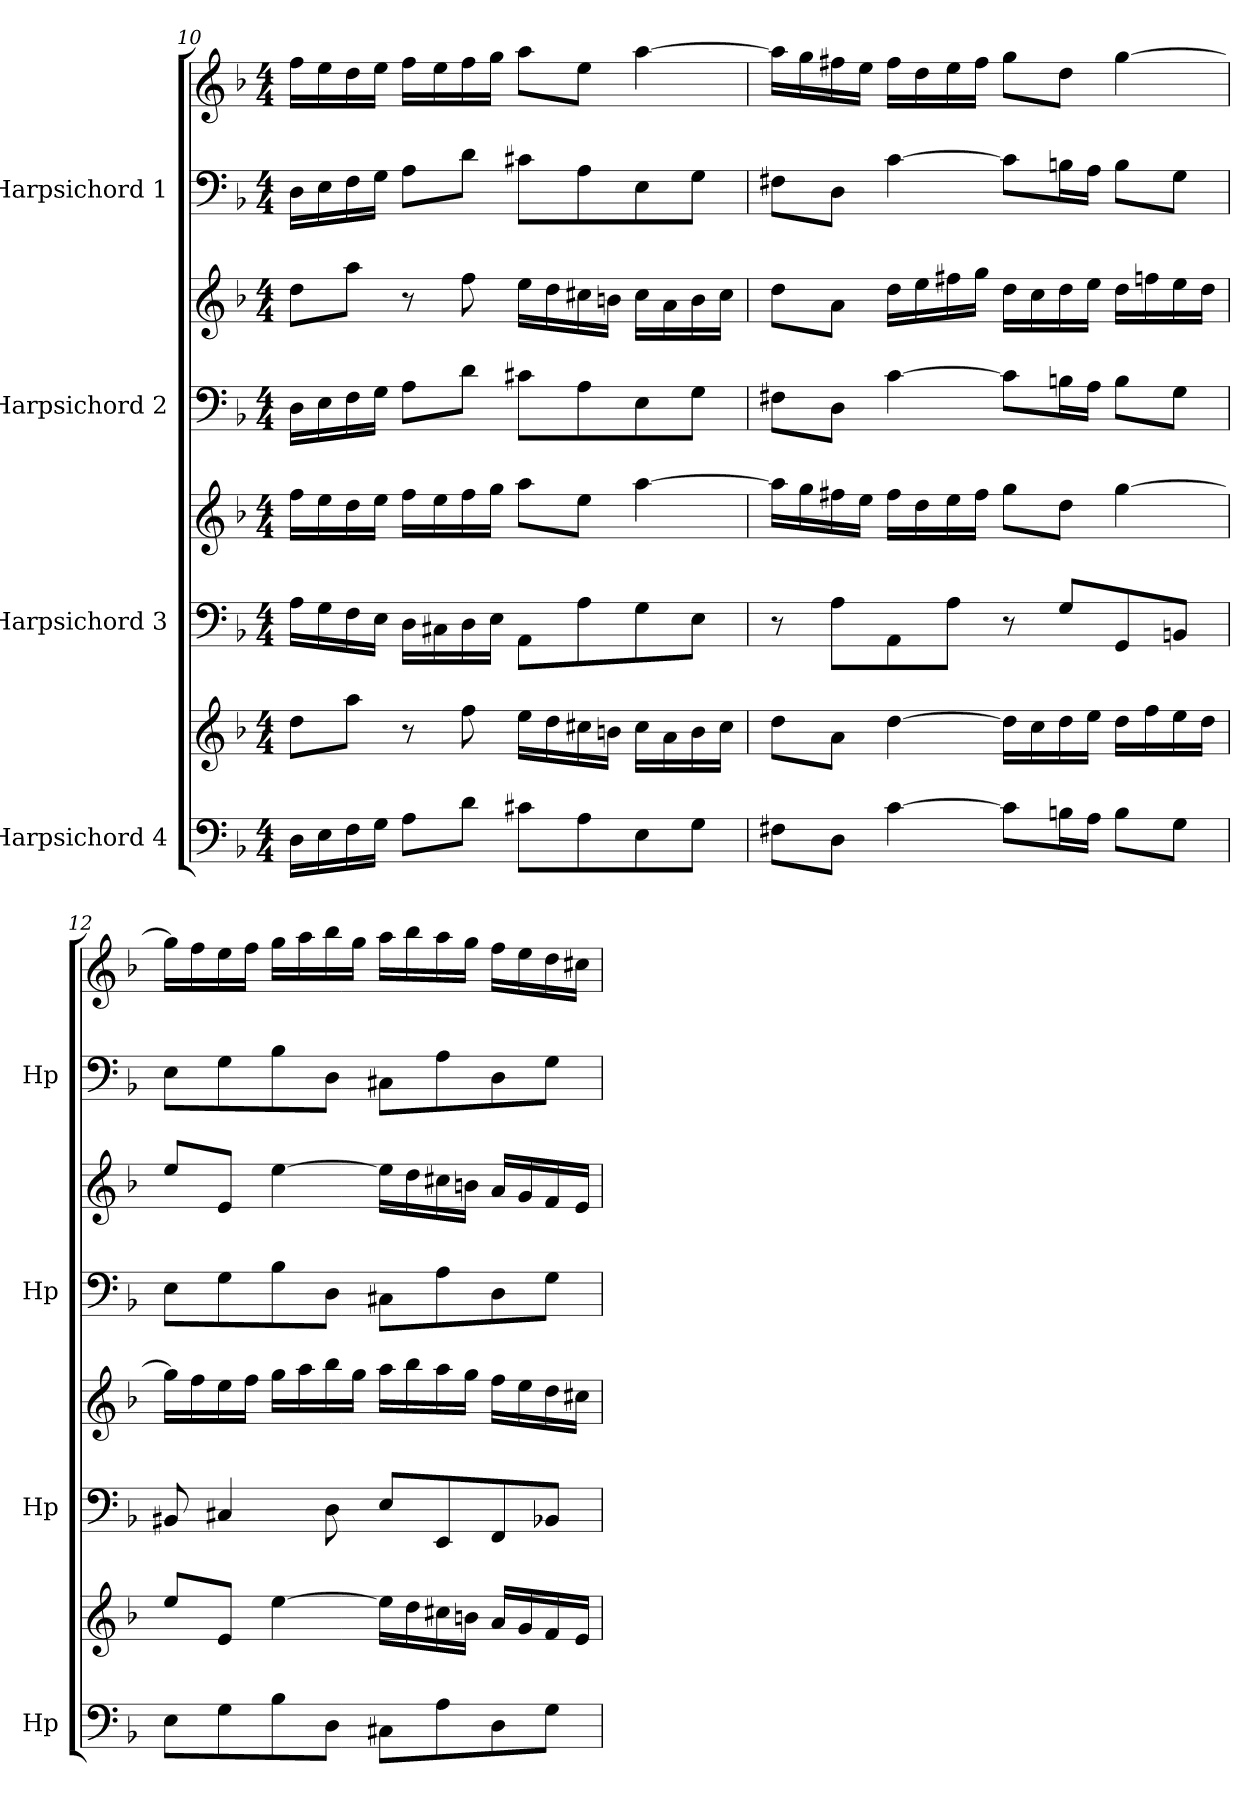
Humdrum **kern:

**kern	**kern	**kern	**kern	**kern	**kern	**kern	**kern
*part4	*part4	*part3	*part3	*part2	*part2	*part1	*part1
*staff8	*staff7	*staff6	*staff5	*staff4	*staff3	*staff2	*staff1
*I"Harpsichord 4	*	*I"Harpsichord 3	*	*I"Harpsichord 2	*	*I"Harpsichord 1	*
*I'Hp	*	*I'Hp	*	*I'Hp	*	*I'Hp	*
*clefF4	*clefG2	*clefF4	*clefG2	*clefF4	*clefG2	*clefF4	*clefG2
*k[b-]	*k[b-]	*k[b-]	*k[b-]	*k[b-]	*k[b-]	*k[b-]	*k[b-]
*M4/4	*M4/4	*M4/4	*M4/4	*M4/4	*M4/4	*M4/4	*M4/4
=10	=10	=10	=10	=10	=10	=10	=10
16D\LL	8dd\L	16A\LL	16ff\LL	16D\LL	8dd\L	16D\LL	16ff\LL
16E\	.	16G\	16ee\	16E\	.	16E\	16ee\
16F\	8aa\J	16F\	16dd\	16F\	8aa\J	16F\	16dd\
16G\JJ	.	16E\JJ	16ee\JJ	16G\JJ	.	16G\JJ	16ee\JJ
8A\L	8r	16D\LL	16ff\LL	8A\L	8r	8A\L	16ff\LL
.	.	16C#X\	16ee\	.	.	.	16ee\
8d\J	8ff\	16D\	16ff\	8d\J	8ff\	8d\J	16ff\
.	.	16E\JJ	16gg\JJ	.	.	.	16gg\JJ
8c#X\L	16ee\LL	8AA\L	8aa\L	8c#X\L	16ee\LL	8c#X\L	8aa\L
.	16dd\	.	.	.	16dd\	.	.
8A\	16cc#X\	8A\	8ee\J	8A\	16cc#X\	8A\	8ee\J
.	16bn\JJ	.	.	.	16bn\JJ	.	.
8E\	16cc#\LL	8G\	[4aa\	8E\	16cc#\LL	8E\	[4aa\
.	16a\	.	.	.	16a\	.	.
8G\J	16b\	8E\J	.	8G\J	16b\	8G\J	.
.	16cc#\JJ	.	.	.	16cc#\JJ	.	.
!!LO:PB:g=z
=11	=11	=11	=11	=11	=11	=11	=11
8F#X\L	8dd\L	8r	16aa\LL]	8F#X\L	8dd\L	8F#X\L	16aa\LL]
.	.	.	16gg\	.	.	.	16gg\
8D\J	8a\J	8A\L	16ff#X\	8D\J	8a\J	8D\J	16ff#X\
.	.	.	16ee\JJ	.	.	.	16ee\JJ
[4c\	[4dd\	8AA\	16ff#\LL	[4c\	16dd\LL	[4c\	16ff#\LL
.	.	.	16dd\	.	16ee\	.	16dd\
.	.	8A\J	16ee\	.	16ff#X\	.	16ee\
.	.	.	16ff#\JJ	.	16gg\JJ	.	16ff#\JJ
8c\L]	16dd\LL]	8r	8gg\L	8c\L]	16dd\LL	8c\L]	8gg\L
.	16cc\	.	.	.	16cc\	.	.
16Bn\L	16dd\	8G/L	8dd\J	16Bn\L	16dd\	16Bn\L	8dd\J
16A\JJ	16ee\JJ	.	.	16A\JJ	16ee\JJ	16A\JJ	.
8B\L	16dd\LL	8GG/	[4gg\	8B\L	16dd\LL	8B\L	[4gg\
.	16ff\	.	.	.	16ffn\	.	.
8G\J	16ee\	8BBn/J	.	8G\J	16ee\	8G\J	.
.	16dd\JJ	.	.	.	16dd\JJ	.	.
=12	=12	=12	=12	=12	=12	=12	=12
8E\L	8ee/L	8BB#X/	16gg\LL]	8E\L	8ee/L	8E\L	16gg\LL]
.	.	.	16ff\	.	.	.	16ff\
8G\	8e/J	4C#X/	16ee\	8G\	8e/J	8G\	16ee\
.	.	.	16ff\JJ	.	.	.	16ff\JJ
8B-\	[4ee\	.	16gg\LL	8B-\	[4ee\	8B-\	16gg\LL
.	.	.	16aa\	.	.	.	16aa\
8D\J	.	8D\	16bb-\	8D\J	.	8D\J	16bb-\
.	.	.	16gg\JJ	.	.	.	16gg\JJ
8C#X\L	16ee\LL]	8E/L	16aa\LL	8C#X\L	16ee\LL]	8C#X\L	16aa\LL
.	16dd\	.	16bb-\	.	16dd\	.	16bb-\
8A\	16cc#X\	8EE/	16aa\	8A\	16cc#X\	8A\	16aa\
.	16bn\JJ	.	16gg\JJ	.	16bn\JJ	.	16gg\JJ
8D\	16a/LL	8FF/	16ff\LL	8D\	16a/LL	8D\	16ff\LL
.	16g/	.	16ee\	.	16g/	.	16ee\
8G\J	16f/	8BB-X/J	16dd\	8G\J	16f/	8G\J	16dd\
.	16e/JJ	.	16cc#X\JJ	.	16e/JJ	.	16cc#X\JJ
=	=	=	=	=	=	=	=
*-	*-	*-	*-	*-	*-	*-	*-
